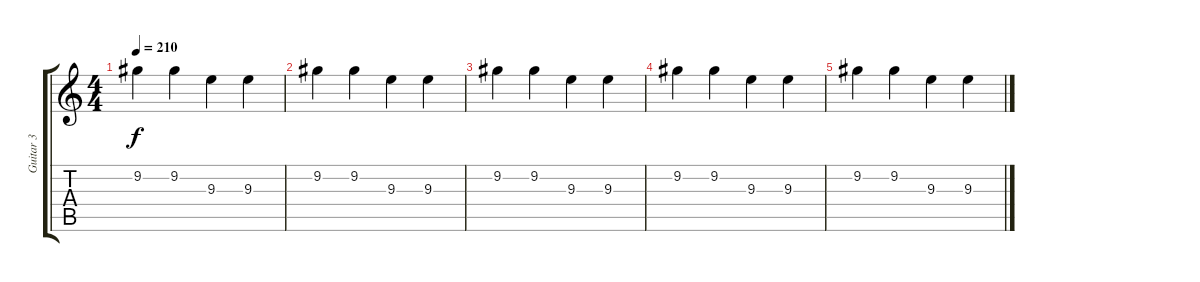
\track ("Guitar 3" "Guitar 3") {instrument overdrivenguitar}
\staff {score tabs}
\tuning (E4 B3 G3 D3 A2 E2) {hide}
\ts (4 4)
\tempo 210
\clef g2
\ks c
9.2.4{dy f} 9.2.4 9.3.4 9.3.4 |
9.2.4 9.2.4 9.3.4 9.3.4 |
9.2.4 9.2.4 9.3.4 9.3.4 |
9.2.4 9.2.4 9.3.4 9.3.4 |
9.2.4 9.2.4 9.3.4 9.3.4
